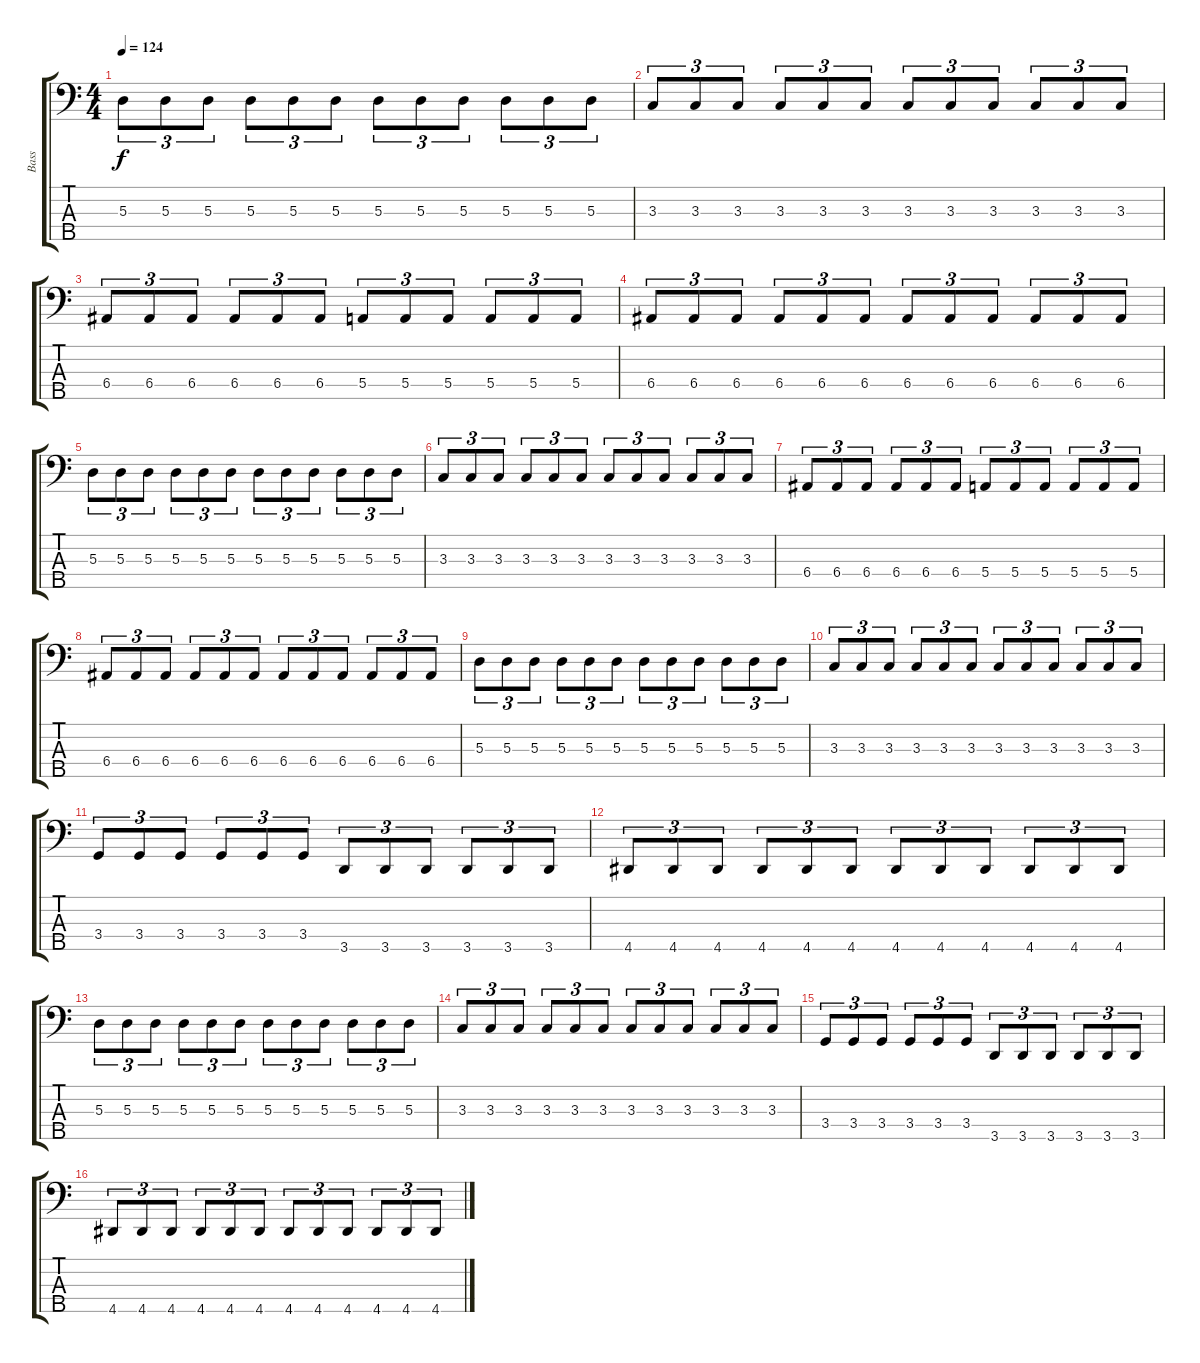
\track ("Bass" "Bass") {instrument electricbassfinger}
\staff {score tabs}
\tuning (G2 D2 A1 E1 B0) {hide}
\ts (4 4)
\tempo 124
\clef f4
\ks c
5.3.8{tu (3 2) dy f} 5.3.8{tu (3 2)} 5.3.8{tu (3 2)} 5.3.8{tu (3 2)} 5.3.8{tu (3 2)} 5.3.8{tu (3 2)} 5.3.8{tu (3 2)} 5.3.8{tu (3 2)} 5.3.8{tu (3 2)} 5.3.8{tu (3 2)} 5.3.8{tu (3 2)} 5.3.8{tu (3 2)} |
3.3.8{tu (3 2)} 3.3.8{tu (3 2)} 3.3.8{tu (3 2)} 3.3.8{tu (3 2)} 3.3.8{tu (3 2)} 3.3.8{tu (3 2)} 3.3.8{tu (3 2)} 3.3.8{tu (3 2)} 3.3.8{tu (3 2)} 3.3.8{tu (3 2)} 3.3.8{tu (3 2)} 3.3.8{tu (3 2)} |
6.4.8{tu (3 2)} 6.4.8{tu (3 2)} 6.4.8{tu (3 2)} 6.4.8{tu (3 2)} 6.4.8{tu (3 2)} 6.4.8{tu (3 2)} 5.4.8{tu (3 2)} 5.4.8{tu (3 2)} 5.4.8{tu (3 2)} 5.4.8{tu (3 2)} 5.4.8{tu (3 2)} 5.4.8{tu (3 2)} |
6.4.8{tu (3 2)} 6.4.8{tu (3 2)} 6.4.8{tu (3 2)} 6.4.8{tu (3 2)} 6.4.8{tu (3 2)} 6.4.8{tu (3 2)} 6.4.8{tu (3 2)} 6.4.8{tu (3 2)} 6.4.8{tu (3 2)} 6.4.8{tu (3 2)} 6.4.8{tu (3 2)} 6.4.8{tu (3 2)} |
5.3.8{tu (3 2)} 5.3.8{tu (3 2)} 5.3.8{tu (3 2)} 5.3.8{tu (3 2)} 5.3.8{tu (3 2)} 5.3.8{tu (3 2)} 5.3.8{tu (3 2)} 5.3.8{tu (3 2)} 5.3.8{tu (3 2)} 5.3.8{tu (3 2)} 5.3.8{tu (3 2)} 5.3.8{tu (3 2)} |
3.3.8{tu (3 2)} 3.3.8{tu (3 2)} 3.3.8{tu (3 2)} 3.3.8{tu (3 2)} 3.3.8{tu (3 2)} 3.3.8{tu (3 2)} 3.3.8{tu (3 2)} 3.3.8{tu (3 2)} 3.3.8{tu (3 2)} 3.3.8{tu (3 2)} 3.3.8{tu (3 2)} 3.3.8{tu (3 2)} |
6.4.8{tu (3 2)} 6.4.8{tu (3 2)} 6.4.8{tu (3 2)} 6.4.8{tu (3 2)} 6.4.8{tu (3 2)} 6.4.8{tu (3 2)} 5.4.8{tu (3 2)} 5.4.8{tu (3 2)} 5.4.8{tu (3 2)} 5.4.8{tu (3 2)} 5.4.8{tu (3 2)} 5.4.8{tu (3 2)} |
6.4.8{tu (3 2)} 6.4.8{tu (3 2)} 6.4.8{tu (3 2)} 6.4.8{tu (3 2)} 6.4.8{tu (3 2)} 6.4.8{tu (3 2)} 6.4.8{tu (3 2)} 6.4.8{tu (3 2)} 6.4.8{tu (3 2)} 6.4.8{tu (3 2)} 6.4.8{tu (3 2)} 6.4.8{tu (3 2)} |
5.3.8{tu (3 2)} 5.3.8{tu (3 2)} 5.3.8{tu (3 2)} 5.3.8{tu (3 2)} 5.3.8{tu (3 2)} 5.3.8{tu (3 2)} 5.3.8{tu (3 2)} 5.3.8{tu (3 2)} 5.3.8{tu (3 2)} 5.3.8{tu (3 2)} 5.3.8{tu (3 2)} 5.3.8{tu (3 2)} |
3.3.8{tu (3 2)} 3.3.8{tu (3 2)} 3.3.8{tu (3 2)} 3.3.8{tu (3 2)} 3.3.8{tu (3 2)} 3.3.8{tu (3 2)} 3.3.8{tu (3 2)} 3.3.8{tu (3 2)} 3.3.8{tu (3 2)} 3.3.8{tu (3 2)} 3.3.8{tu (3 2)} 3.3.8{tu (3 2)} |
3.4.8{tu (3 2)} 3.4.8{tu (3 2)} 3.4.8{tu (3 2)} 3.4.8{tu (3 2)} 3.4.8{tu (3 2)} 3.4.8{tu (3 2)} 3.5.8{tu (3 2)} 3.5.8{tu (3 2)} 3.5.8{tu (3 2)} 3.5.8{tu (3 2)} 3.5.8{tu (3 2)} 3.5.8{tu (3 2)} |
4.5.8{tu (3 2)} 4.5.8{tu (3 2)} 4.5.8{tu (3 2)} 4.5.8{tu (3 2)} 4.5.8{tu (3 2)} 4.5.8{tu (3 2)} 4.5.8{tu (3 2)} 4.5.8{tu (3 2)} 4.5.8{tu (3 2)} 4.5.8{tu (3 2)} 4.5.8{tu (3 2)} 4.5.8{tu (3 2)} |
5.3.8{tu (3 2)} 5.3.8{tu (3 2)} 5.3.8{tu (3 2)} 5.3.8{tu (3 2)} 5.3.8{tu (3 2)} 5.3.8{tu (3 2)} 5.3.8{tu (3 2)} 5.3.8{tu (3 2)} 5.3.8{tu (3 2)} 5.3.8{tu (3 2)} 5.3.8{tu (3 2)} 5.3.8{tu (3 2)} |
3.3.8{tu (3 2)} 3.3.8{tu (3 2)} 3.3.8{tu (3 2)} 3.3.8{tu (3 2)} 3.3.8{tu (3 2)} 3.3.8{tu (3 2)} 3.3.8{tu (3 2)} 3.3.8{tu (3 2)} 3.3.8{tu (3 2)} 3.3.8{tu (3 2)} 3.3.8{tu (3 2)} 3.3.8{tu (3 2)} |
3.4.8{tu (3 2)} 3.4.8{tu (3 2)} 3.4.8{tu (3 2)} 3.4.8{tu (3 2)} 3.4.8{tu (3 2)} 3.4.8{tu (3 2)} 3.5.8{tu (3 2)} 3.5.8{tu (3 2)} 3.5.8{tu (3 2)} 3.5.8{tu (3 2)} 3.5.8{tu (3 2)} 3.5.8{tu (3 2)} |
4.5.8{tu (3 2)} 4.5.8{tu (3 2)} 4.5.8{tu (3 2)} 4.5.8{tu (3 2)} 4.5.8{tu (3 2)} 4.5.8{tu (3 2)} 4.5.8{tu (3 2)} 4.5.8{tu (3 2)} 4.5.8{tu (3 2)} 4.5.8{tu (3 2)} 4.5.8{tu (3 2)} 4.5.8{tu (3 2)}
